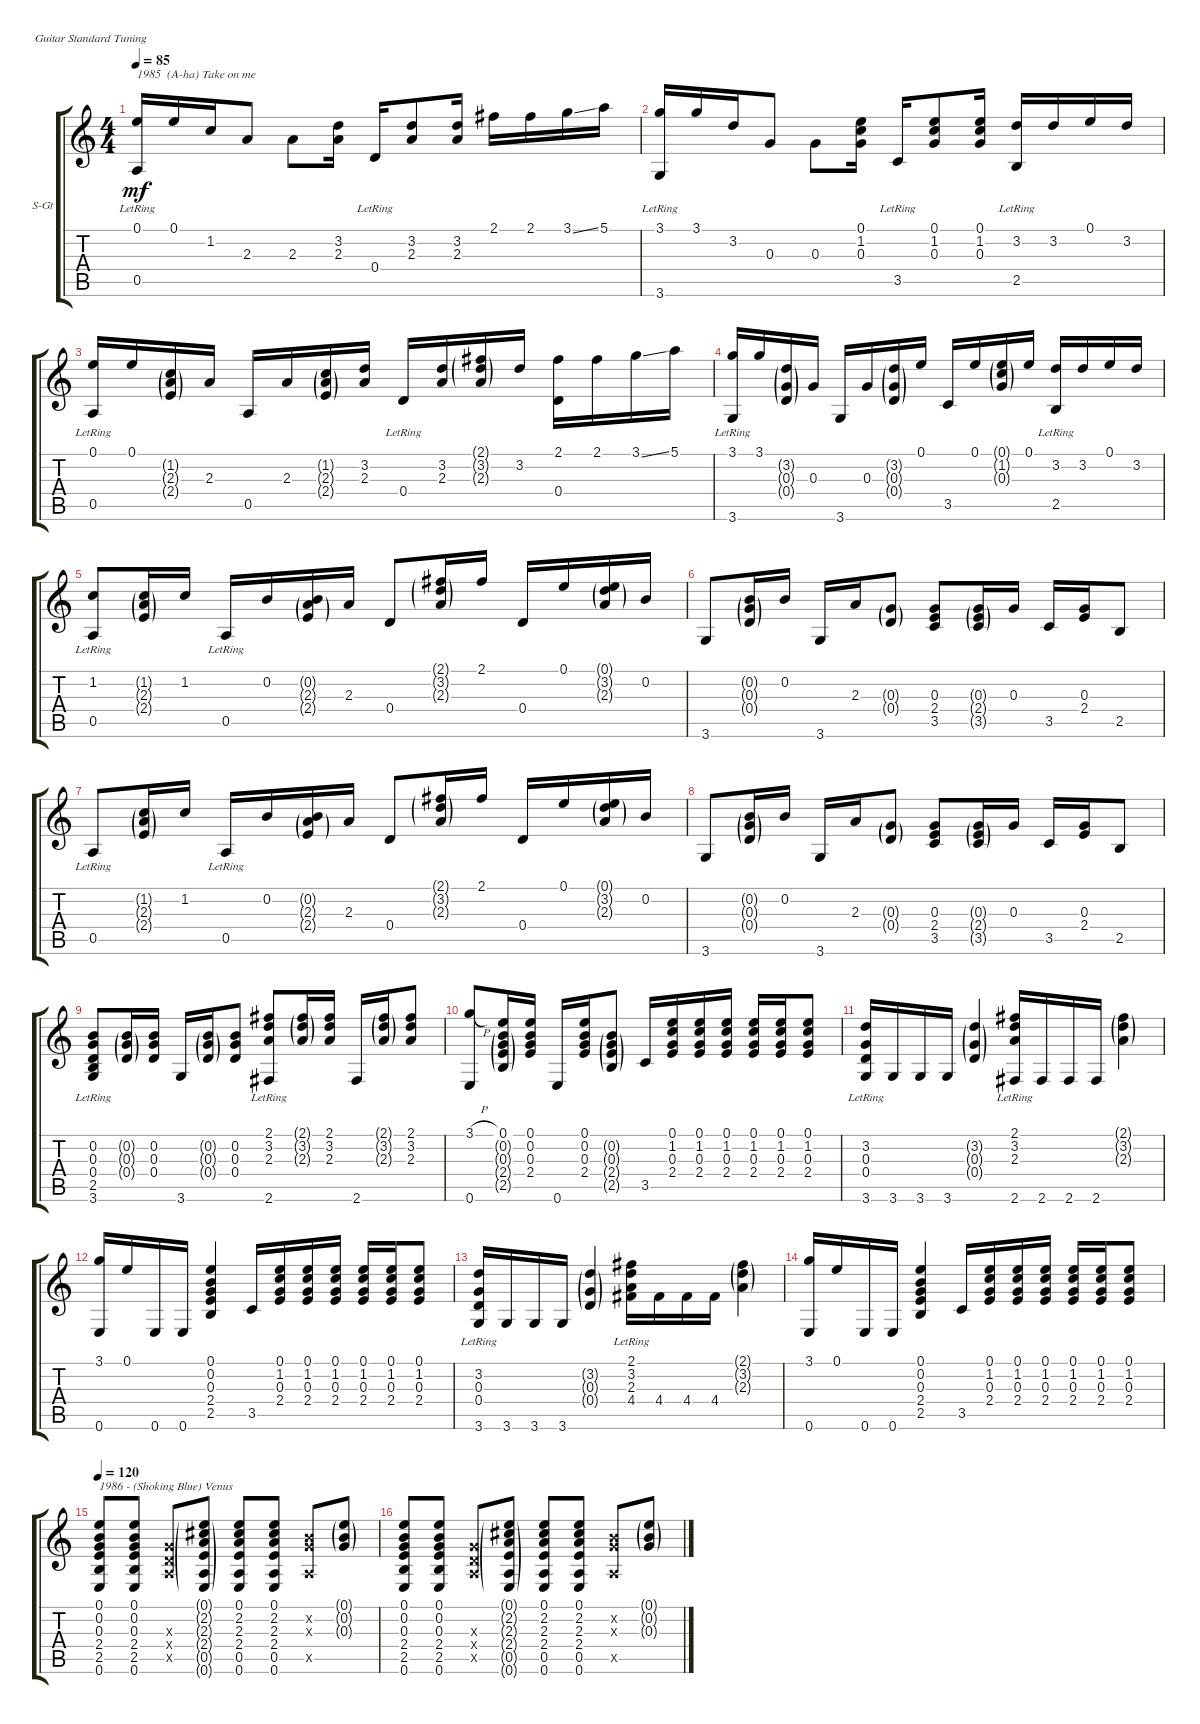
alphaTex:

\defaultSystemsLayout 4
\bracketExtendMode groupsimilarinstruments
\firstSystemTrackNameOrientation horizontal
\otherSystemsTrackNameOrientation horizontal
\track ("Steel Guitar" "S-Gt") {instrument acousticguitarsteel}
\staff {score tabs}
\tuning (E4 B3 G3 D3 A2 E2)
\ts (4 4)
\tempo 85
\clef g2
\ks c
(0.5{lr} 0.1{lr}).16{txt "1985  (A-ha) Take on me\n" dy mf} 0.1.16 1.2.16 2.3.8 2.3.8 (3.2 2.3).16 0.4{lr}.16 (2.3 3.2).8 (2.3 3.2).16 2.1.16 2.1.16 3.1{ss}.16 5.1.16 |
(3.6{lr} 3.1{lr}).16 3.1.16 3.2.16 0.3.8 0.3.8 (1.2 0.1 0.3).16 3.5{lr}.16 (0.3 1.2 0.1).8 (0.3 1.2 0.1).16 (3.2{lr} 2.5{lr}).16 3.2.16 0.1.16 3.2.16 |
(0.5{lr} 0.1{lr}).16 0.1.16 (1.2{g} 2.3{g} 2.4{g}).16 2.3.16 0.5.16 2.3.16 (2.3{g} 2.4{g} 1.2{g}).16 (3.2 2.3).16 0.4{lr}.16 (2.3 3.2).16 (2.3{g} 3.2{g} 2.1{g}).16 3.2.16 (2.1 0.4).16 2.1.16 3.1{ss}.16 5.1.16 |
(3.6{lr} 3.1{lr}).16 3.1.16 (3.2{g} 0.3{g} 0.4{g}).16 0.3.16 3.6.16 0.3.16 (3.2{g} 0.3{g} 0.4{g}).16 0.1.16 3.5.16 0.1.16 (0.1{g} 1.2{g} 0.3{g}).16 0.1.16 (3.2{lr} 2.5{lr}).16 3.2.16 0.1.16 3.2.16 |
(0.5{lr} 1.2).8 (2.4{g} 2.3{g} 1.2{g}).16 1.2.16 0.5{lr}.16 0.2.16 (0.2{g} 2.3{g} 2.4{g}).16 2.3.16 0.4.8 (2.3{g} 3.2{g} 2.1{g}).16 2.1.16 0.4.16 0.1.16 (0.1{g} 3.2{g} 2.3{g}).16 0.2.16 |
3.6.8 (0.4{g} 0.3{g} 0.2{g}).16 0.2.16 3.6.16 2.3.16 (0.3{g} 0.4{g}).8 (3.5 2.4 0.3).8 (3.5{g} 2.4{g} 0.3{g}).16 0.3.16 3.5.16 (2.4 0.3).16 2.5.8 |
0.5{lr}.8 (2.4{g} 2.3{g} 1.2{g}).16 1.2.16 0.5{lr}.16 0.2.16 (0.2{g} 2.3{g} 2.4{g}).16 2.3.16 0.4.8 (2.3{g} 3.2{g} 2.1{g}).16 2.1.16 0.4.16 0.1.16 (0.1{g} 3.2{g} 2.3{g}).16 0.2.16 |
3.6.8 (0.4{g} 0.3{g} 0.2{g}).16 0.2.16 3.6.16 2.3.16 (0.3{g} 0.4{g}).8 (3.5 2.4 0.3).8 (3.5{g} 2.4{g} 0.3{g}).16 0.3.16 3.5.16 (2.4 0.3).16 2.5.8 |
(3.6 0.3 0.4{lr} 0.2 2.5).8 (0.4{g} 0.3{g} 0.2{g}).16 (0.3 0.4 0.2).16 3.6.16 (0.4{g} 0.3{g} 0.2{g}).16 (0.2 0.3 0.4).8 (2.6 2.3{lr} 3.2 2.1).8 (2.1{g} 3.2{g} 2.3{g}).16 (2.3 3.2 2.1).16 2.6.16 (2.3{g} 3.2{g} 2.1{g}).16 (2.1 3.2 2.3).8 |
(0.6 3.1{h}).8 (2.5{g} 2.4{g} 0.3{g} 0.2{g} 0.1).16 (0.1 0.2 0.3 2.4).16 0.6.16 (2.4 0.3 0.2 0.1).16 (0.2{g} 0.3{g} 2.4{g} 2.5{g}).8 3.5.16 (0.1 1.2 0.3 2.4).16 (2.4 0.3 1.2 0.1).16 (0.1 1.2 0.3 2.4).16 (2.4 0.3 1.2 0.1).16 (0.1 1.2 0.3 2.4).16 (2.4 0.3 1.2 0.1).8 |
(3.6 0.4 0.3{lr} 3.2).16 3.6.16 3.6.16 3.6.16 (0.4{g} 0.3{g} 3.2{g}).4 (2.6 2.3 3.2{lr} 2.1).16 2.6.16 2.6.16 2.6.16 (2.1{g} 3.2{g} 2.3{g}).4 |
(0.6 3.1).16 0.1.16 0.6.16 0.6.16 (0.1 0.2 0.3 2.4 2.5).4 3.5.16 (0.1 1.2 0.3 2.4).16 (2.4 0.3 1.2 0.1).16 (0.1 1.2 0.3 2.4).16 (2.4 0.3 1.2 0.1).16 (0.1 1.2 0.3 2.4).16 (2.4 0.3 1.2 0.1).8 |
(3.6 0.4 0.3{lr} 3.2).16 3.6.16 3.6.16 3.6.16 (0.4{g} 0.3{g} 3.2{g}).4 (4.4 2.3 3.2{lr} 2.1).16 4.4.16 4.4.16 4.4.16 (2.1{g} 3.2{g} 2.3{g}).4 |
(0.6 3.1).16 0.1.16 0.6.16 0.6.16 (0.1 0.2 0.3 2.4 2.5).4 3.5.16 (0.1 1.2 0.3 2.4).16 (2.4 0.3 1.2 0.1).16 (0.1 1.2 0.3 2.4).16 (2.4 0.3 1.2 0.1).16 (0.1 1.2 0.3 2.4).16 (2.4 0.3 1.2 0.1).8 |
\tempo 120
(2.5 0.6 2.4 0.3 0.2 0.1).8{txt "1986 - (Shoking Blue) Venus"} (2.5 0.6 2.4 0.3 0.2 0.1).8 (0.3{x} 0.4{x} 0.5{x}).8 (2.4{g} 2.3{g} 2.2{g} 0.1{g} 0.5{g} 0.6{g}).8 (2.4 2.3 2.2 0.1 0.5 0.6).8 (2.4 2.3 2.2 0.1 0.5 0.6).8 (0.2{x} 0.3{x} 0.5{x}).8 (0.1{g} 0.2{g} 0.3{g}).8 |
(2.5 0.6 2.4 0.3 0.2 0.1).8 (2.5 0.6 2.4 0.3 0.2 0.1).8 (0.3{x} 0.4{x} 0.5{x}).8 (2.4{g} 2.3{g} 2.2{g} 0.1{g} 0.5{g} 0.6{g}).8 (2.4 2.3 2.2 0.1 0.5 0.6).8 (2.4 2.3 2.2 0.1 0.5 0.6).8 (0.2{x} 0.3{x} 0.5{x}).8 (0.1{g} 0.2{g} 0.3{g}).8
